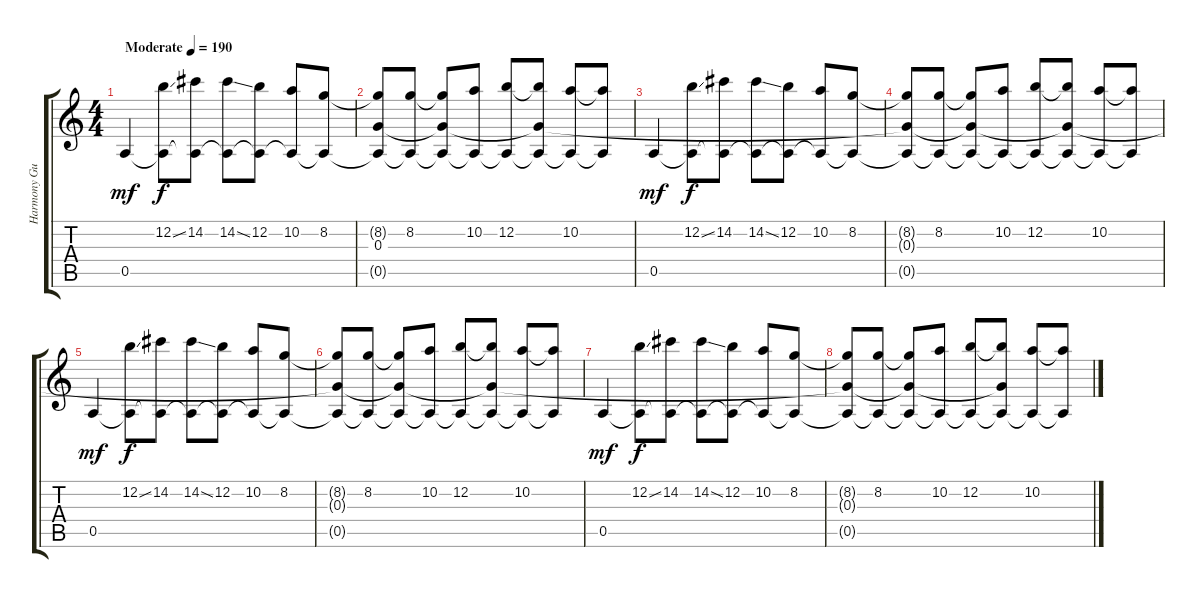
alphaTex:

\track ("Harmony Guitar" "Harmony Gu") {instrument distortionguitar}
\staff {score tabs}
\tuning (E4 B3 G3 D3 A2 E2) {hide}
\ts (4 4)
\tempo (190 "Moderate")
\clef g2
\ks c
0.5.4{dy mf instrument distortionguitar} (12.2{ss} 0.5{t}).8{dy f} (14.2 0.5{t}).8 (14.2{ss} 0.5{t}).8 (12.2 0.5{t}).8 (10.2 0.5{t}).8 (8.2 0.5{t}).8 |
(8.2{t} 0.3 0.5{t}).8 (8.2 0.5{t}).8 (8.2{t} 0.3{t} 0.5{t}).8 (10.2 0.5{t}).8 (12.2 0.5{t}).8 (12.2{t} 0.3{t} 0.5{t}).8 (10.2 0.5{t}).8 (10.2{t} 0.5{t}).8 |
0.5.4{dy mf} (12.2{ss} 0.5{t}).8{dy f} (14.2 0.5{t}).8 (14.2{ss} 0.5{t}).8 (12.2 0.5{t}).8 (10.2 0.5{t}).8 (8.2 0.5{t}).8 |
(8.2{t} 0.3{t} 0.5{t}).8 (8.2 0.5{t}).8 (8.2{t} 0.3{t} 0.5{t}).8 (10.2 0.5{t}).8 (12.2 0.5{t}).8 (12.2{t} 0.3{t} 0.5{t}).8 (10.2 0.5{t}).8 (10.2{t} 0.5{t}).8 |
0.5.4{dy mf} (12.2{ss} 0.5{t}).8{dy f} (14.2 0.5{t}).8 (14.2{ss} 0.5{t}).8 (12.2 0.5{t}).8 (10.2 0.5{t}).8 (8.2 0.5{t}).8 |
(8.2{t} 0.3{t} 0.5{t}).8 (8.2 0.5{t}).8 (8.2{t} 0.3{t} 0.5{t}).8 (10.2 0.5{t}).8 (12.2 0.5{t}).8 (12.2{t} 0.3{t} 0.5{t}).8 (10.2 0.5{t}).8 (10.2{t} 0.5{t}).8 |
0.5.4{dy mf} (12.2{ss} 0.5{t}).8{dy f} (14.2 0.5{t}).8 (14.2{ss} 0.5{t}).8 (12.2 0.5{t}).8 (10.2 0.5{t}).8 (8.2 0.5{t}).8 |
(8.2{t} 0.3{t} 0.5{t}).8 (8.2 0.5{t}).8 (8.2{t} 0.3{t} 0.5{t}).8 (10.2 0.5{t}).8 (12.2 0.5{t}).8 (12.2{t} 0.3{t} 0.5{t}).8 (10.2 0.5{t}).8 (10.2{t} 0.5{t}).8
